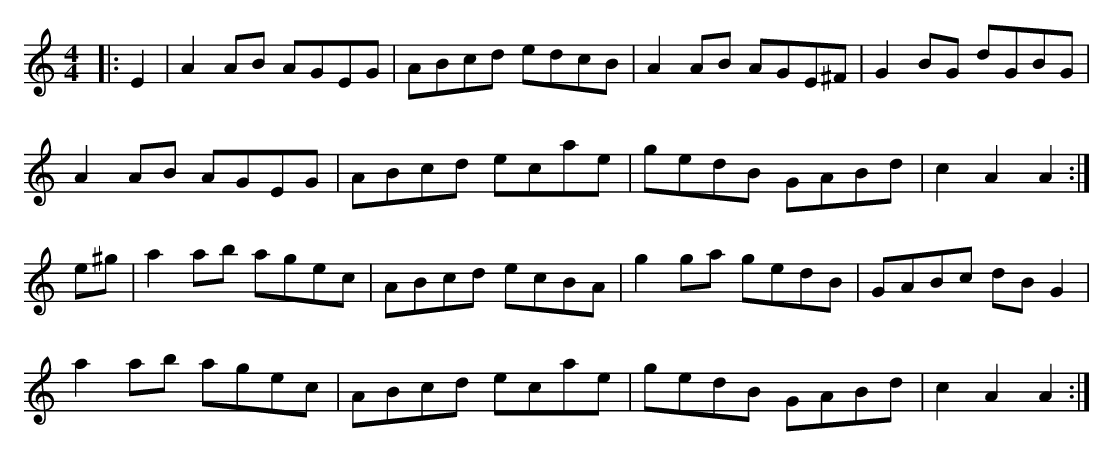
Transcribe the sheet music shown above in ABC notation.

X:1
M:4/4
K:Amin
|:E2|A2 AB AGEG|ABcd edcB|A2 AB AGE^F|G2 BG dGBG|
A2 AB AGEG|ABcd ecae|gedB GABd|c2 A2 A2:|
e^g|a2 ab agec|ABcd ecBA|g2 ga gedB|GABc dB G2|
a2 ab agec|ABcd ecae|gedB GABd|c2 A2 A2:|
